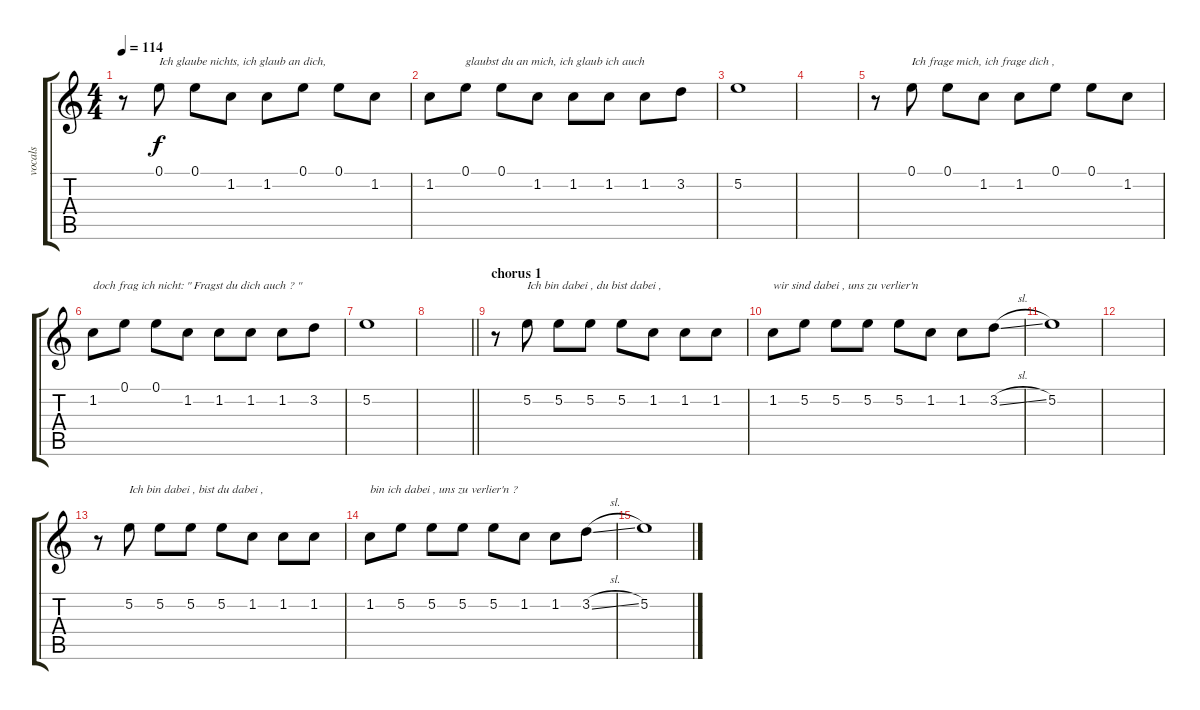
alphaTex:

\track ("vocals" "vocals") {instrument electricguitarjazz}
\staff {score tabs}
\tuning (E4 B3 G3 D3 A2 E2) {hide}
\ts (4 4)
\tempo 114
\clef g2
\ks c
r.8{dy f} 0.1.8{txt "Ich glaube nichts, ich glaub an dich,"} 0.1.8 1.2.8 1.2.8 0.1.8 0.1.8 1.2.8 |
1.2.8 0.1.8{txt "glaubst du an mich, ich glaub ich auch"} 0.1.8 1.2.8 1.2.8 1.2.8 1.2.8 3.2.8 |
5.2.1 |
|
r.8 0.1.8{txt "Ich frage mich, ich frage dich ,"} 0.1.8 1.2.8 1.2.8 0.1.8 0.1.8 1.2.8 |
1.2.8{txt "doch frag ich nicht: \" Fragst du dich auch ? \""} 0.1.8 0.1.8 1.2.8 1.2.8 1.2.8 1.2.8 3.2.8 |
5.2.1 |
\barLineRight lightlight
|
\section ("" "chorus 1")
r.8 5.2.8{txt "Ich bin dabei , du bist dabei ,"} 5.2.8 5.2.8 5.2.8 1.2.8 1.2.8 1.2.8 |
1.2.8{txt "wir sind dabei , uns zu verlier'n"} 5.2.8 5.2.8 5.2.8 5.2.8 1.2.8 1.2.8 3.2{sl}.8 |
5.2.1 |
|
r.8 5.2.8{txt "Ich bin dabei , bist du dabei ,"} 5.2.8 5.2.8 5.2.8 1.2.8 1.2.8 1.2.8 |
1.2.8{txt "bin ich dabei , uns zu verlier'n ?"} 5.2.8 5.2.8 5.2.8 5.2.8 1.2.8 1.2.8 3.2{sl}.8 |
5.2.1
